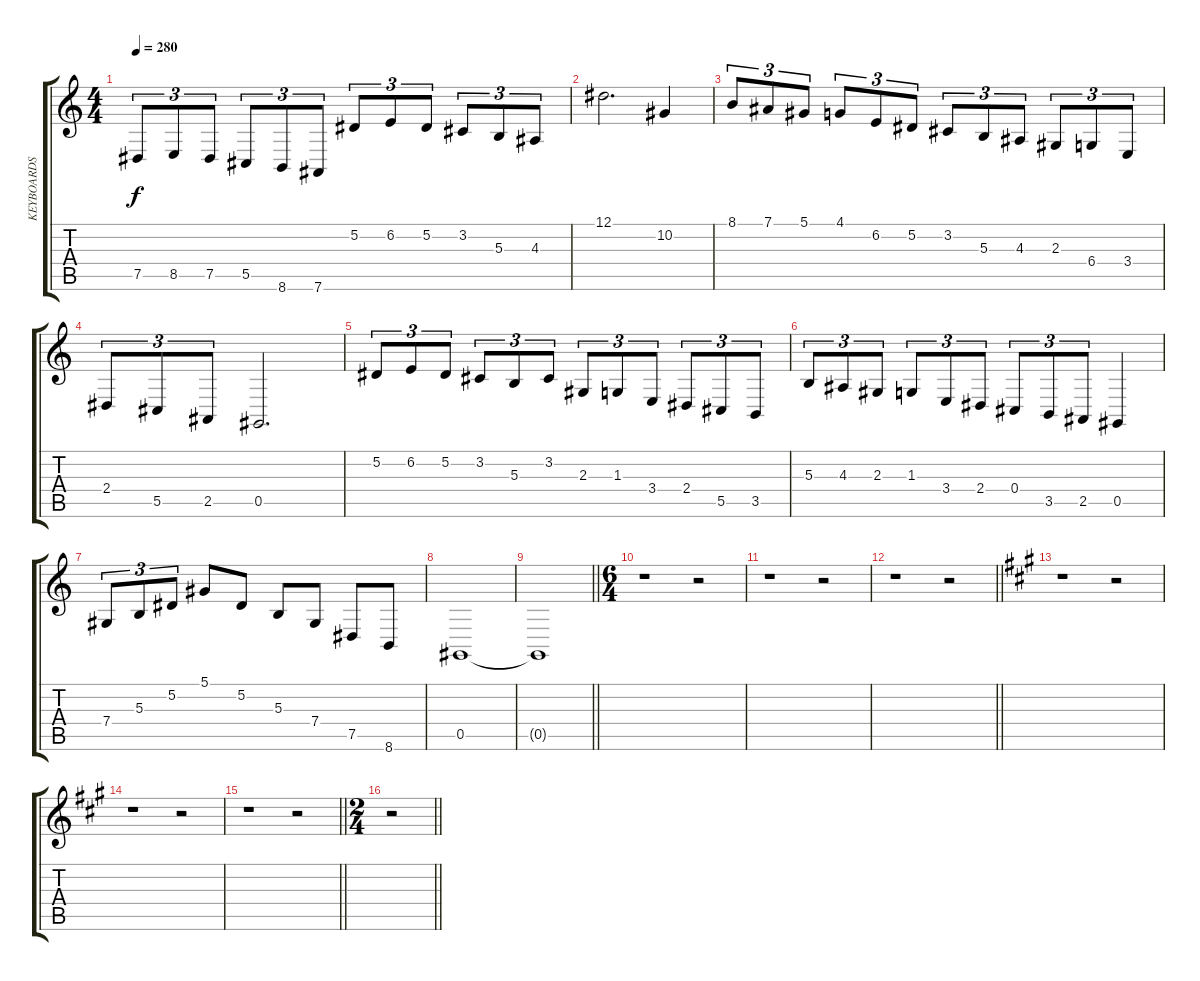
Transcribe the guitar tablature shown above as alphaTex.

\track ("KEYBOARDS 2" "KEYBOARDS ") {instrument synthstrings2}
\staff {score tabs}
\tuning (Eb4 Bb3 Gb3 Db3 Ab2 Eb2) {hide}
\ts (4 4)
\tempo 280
\clef g2
\ks aminor
7.5.8{tu (3 2) dy f} 8.5.8{tu (3 2)} 7.5.8{tu (3 2)} 5.5.8{tu (3 2)} 8.6.8{tu (3 2)} 7.6.8{tu (3 2)} 5.2.8{tu (3 2)} 6.2.8{tu (3 2)} 5.2.8{tu (3 2)} 3.2.8{tu (3 2)} 5.3.8{tu (3 2)} 4.3.8{tu (3 2)} |
12.1.2{d} 10.2.4 |
8.1.8{tu (3 2)} 7.1.8{tu (3 2)} 5.1.8{tu (3 2)} 4.1.8{tu (3 2)} 6.2.8{tu (3 2)} 5.2.8{tu (3 2)} 3.2.8{tu (3 2)} 5.3.8{tu (3 2)} 4.3.8{tu (3 2)} 2.3.8{tu (3 2)} 6.4.8{tu (3 2)} 3.4.8{tu (3 2)} |
2.4.8{tu (3 2)} 5.5.8{tu (3 2)} 2.5.8{tu (3 2)} 0.5.2{d} |
5.2.8{tu (3 2)} 6.2.8{tu (3 2)} 5.2.8{tu (3 2)} 3.2.8{tu (3 2)} 5.3.8{tu (3 2)} 3.2.8{tu (3 2)} 2.3.8{tu (3 2)} 1.3.8{tu (3 2)} 3.4.8{tu (3 2)} 2.4.8{tu (3 2)} 5.5.8{tu (3 2)} 3.5.8{tu (3 2)} |
5.3.8{tu (3 2)} 4.3.8{tu (3 2)} 2.3.8{tu (3 2)} 1.3.8{tu (3 2)} 3.4.8{tu (3 2)} 2.4.8{tu (3 2)} 0.4.8{tu (3 2)} 3.5.8{tu (3 2)} 2.5.8{tu (3 2)} 0.5.4 |
7.4.8{tu (3 2)} 5.3.8{tu (3 2)} 5.2.8{tu (3 2)} 5.1.8 5.2.8 5.3.8 7.4.8 7.5.8 8.6.8 |
0.5.1 |
\barLineRight lightlight
0.5{t}.1 |
\ts (6 4)
r.1 r.2 |
r.1 r.2 |
\barLineRight lightlight
r.1 r.2 |
\ks a
r.1 r.2 |
r.1 r.2 |
\barLineRight lightlight
r.1 r.2 |
\ts (2 4)
\barLineRight lightlight
r.2
